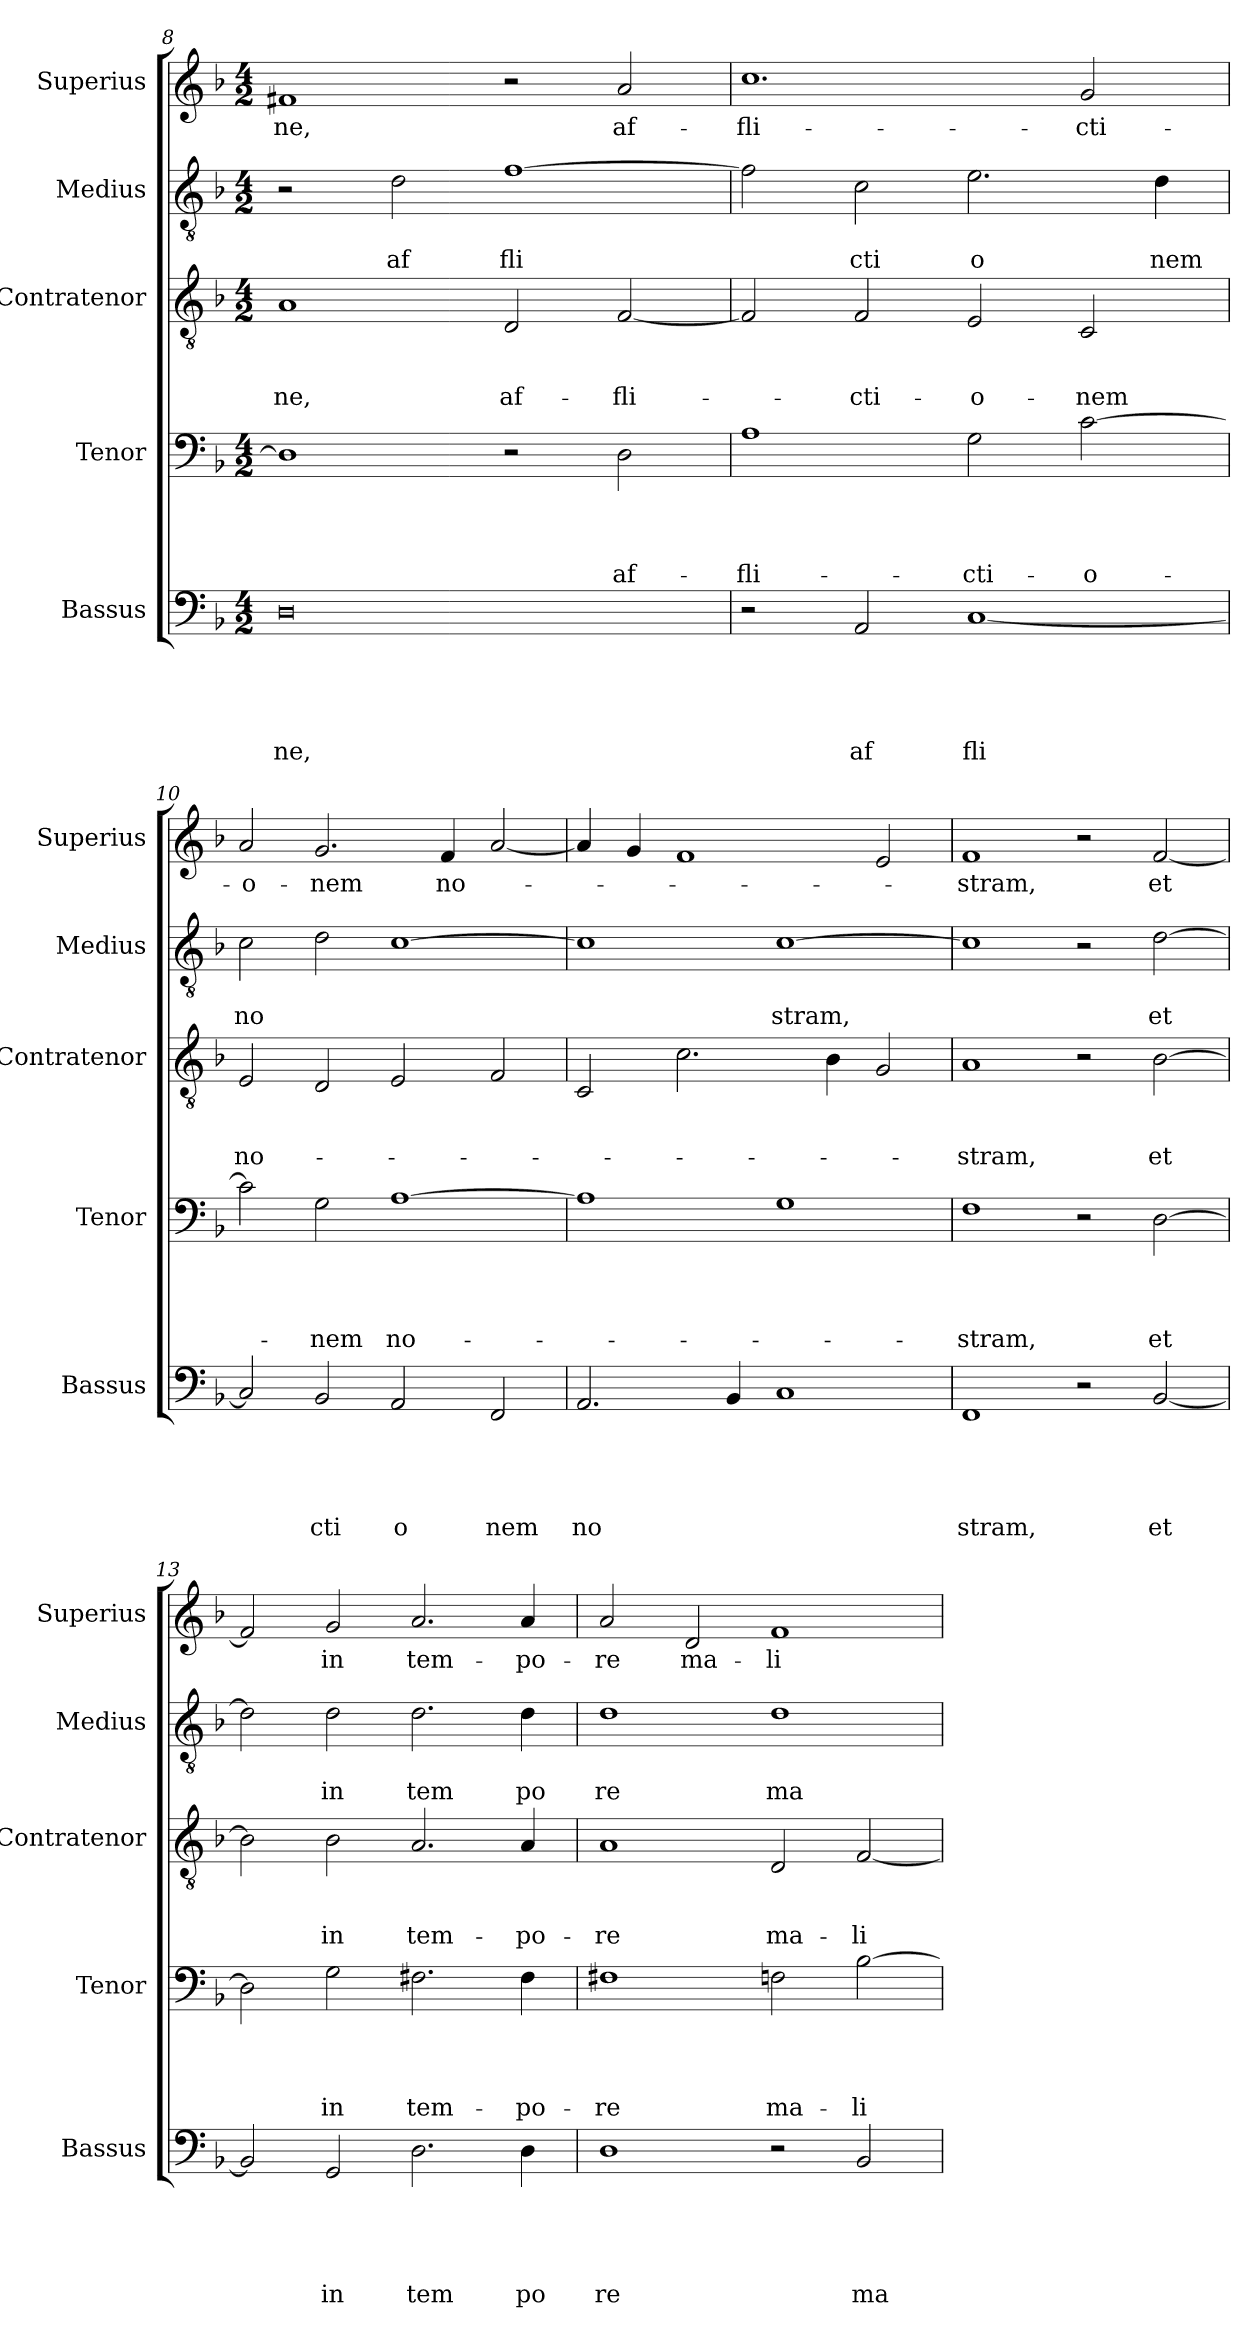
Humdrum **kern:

**kern	**text	**text	**text	**text	**text	**kern	**text	**text	**text	**text	**kern	**text	**text	**text	**kern	**text	**text	**kern	**text
*part5	*part5	*part5	*part5	*part5	*part5	*part4	*part4	*part4	*part4	*part4	*part3	*part3	*part3	*part3	*part2	*part2	*part2	*part1	*part1
*staff5	*staff5	*staff5	*staff5	*staff5	*staff5	*staff4	*staff4	*staff4	*staff4	*staff4	*staff3	*staff3	*staff3	*staff3	*staff2	*staff2	*staff2	*staff1	*staff1
*I"Bassus	*	*	*	*	*	*I"Tenor	*	*	*	*	*I"Contratenor	*	*	*	*I"Medius	*	*	*I"Superius	*
*I'Bassus	*	*	*	*	*	*I'Tenor	*	*	*	*	*I'Contratenor	*	*	*	*I'Medius	*	*	*I'Superius	*
!!LO:LB:g=z
*clefF4	*	*	*	*	*	*clefF4	*	*	*	*	*clefGv2	*	*	*	*clefGv2	*	*	*clefG2	*
*k[b-]	*	*	*	*	*	*k[b-]	*	*	*	*	*k[b-]	*	*	*	*k[b-]	*	*	*k[b-]	*
*F:	*	*	*	*	*	*F:	*	*	*	*	*F:	*	*	*	*F:	*	*	*F:	*
*M4/2	*	*	*	*	*	*M4/2	*	*	*	*	*M4/2	*	*	*	*M4/2	*	*	*M4/2	*
=8	=8	=8	=8	=8	=8	=8	=8	=8	=8	=8	=8	=8	=8	=8	=8	=8	=8	=8	=8
!	!	!	!	!	!LO:LY:b	!	!	!	!	!	!	!	!	!LO:LY:b	!	!	!	!	!LO:LY:b
0D	.	.	.	.	ne,	1D]	.	.	.	.	1A	.	.	ne,	2r	.	.	1f#X	ne,
!	!	!	!	!	!	!	!	!	!	!	!	!	!	!	!	!	!LO:LY:b	!	!
.	.	.	.	.	.	.	.	.	.	.	.	.	.	.	2d\	.	af	.	.
!	!	!	!	!	!	!	!	!	!	!	!	!	!	!LO:LY:b	!	!	!LO:LY:b	!	!
.	.	.	.	.	.	2r	.	.	.	.	2D/	.	.	af-	[>1f	.	fli	2r	.
!	!	!	!	!	!	!	!	!	!	!LO:LY:b	!	!	!	!LO:LY:b	!	!	!	!	!LO:LY:b
.	.	.	.	.	.	2D\	.	.	.	af-	[<2F/	.	.	-fli-	.	.	.	2a/	af-
=9	=9	=9	=9	=9	=9	=9	=9	=9	=9	=9	=9	=9	=9	=9	=9	=9	=9	=9	=9
!	!	!	!	!	!	!	!	!	!	!LO:LY:b	!	!	!	!	!	!	!	!	!LO:LY:b
2r	.	.	.	.	.	1A	.	.	.	-fli-	2F/]	.	.	.	2f\]	.	.	1.cc	-fli-
!	!	!	!	!	!LO:LY:b	!	!	!	!	!	!	!	!	!LO:LY:b	!	!	!LO:LY:b	!	!
2AA/	.	.	.	.	af	.	.	.	.	.	2F/	.	.	-cti-	2c\	.	cti	.	.
!	!	!	!	!	!LO:LY:b	!	!	!	!	!LO:LY:b	!	!	!	!LO:LY:b	!	!	!LO:LY:b	!	!
[<1C	.	.	.	.	fli	2G\	.	.	.	-cti-	2E/	.	.	-o-	2.e\	.	o	.	.
!	!	!	!	!	!	!	!	!	!	!LO:LY:b	!	!	!	!LO:LY:b	!	!	!	!	!LO:LY:b
.	.	.	.	.	.	[>2c\	.	.	.	-o-	2C/	.	.	-nem	.	.	.	2g/	-cti-
!	!	!	!	!	!	!	!	!	!	!	!	!	!	!	!	!	!LO:LY:b	!	!
.	.	.	.	.	.	.	.	.	.	.	.	.	.	.	4d\	.	nem	.	.
=10	=10	=10	=10	=10	=10	=10	=10	=10	=10	=10	=10	=10	=10	=10	=10	=10	=10	=10	=10
!	!	!	!	!	!	!	!	!	!	!	!	!	!	!LO:LY:b	!	!	!LO:LY:b	!	!LO:LY:b
2C/]	.	.	.	.	.	2c\]	.	.	.	.	2E/	.	.	no-	2c\	.	no	2a/	-o-
!	!	!	!	!	!LO:LY:b	!	!	!	!	!LO:LY:b	!	!	!	!	!	!	!	!	!LO:LY:b
2BB-/	.	.	.	.	cti	2G\	.	.	.	-nem	2D/	.	.	.	2d\	.	.	2.g/	-nem
!	!	!	!	!	!LO:LY:b	!	!	!	!	!LO:LY:b	!	!	!	!	!	!	!	!	!
2AA/	.	.	.	.	o	[>1A	.	.	.	no-	2E/	.	.	.	[>1c	.	.	.	.
!	!	!	!	!	!	!	!	!	!	!	!	!	!	!	!	!	!	!	!LO:LY:b
.	.	.	.	.	.	.	.	.	.	.	.	.	.	.	.	.	.	4f/	no-
!	!	!	!	!	!LO:LY:b	!	!	!	!	!	!	!	!	!	!	!	!	!	!
2FF/	.	.	.	.	nem	.	.	.	.	.	2F/	.	.	.	.	.	.	[<2a/	.
=11	=11	=11	=11	=11	=11	=11	=11	=11	=11	=11	=11	=11	=11	=11	=11	=11	=11	=11	=11
!	!	!	!	!	!LO:LY:b	!	!	!	!	!	!	!	!	!	!	!	!	!	!
2.AA/	.	.	.	.	no	1A]	.	.	.	.	2C/	.	.	.	1c]	.	.	4a/]	.
.	.	.	.	.	.	.	.	.	.	.	.	.	.	.	.	.	.	4g/	.
.	.	.	.	.	.	.	.	.	.	.	2.c\	.	.	.	.	.	.	1f	.
4BB-/	.	.	.	.	.	.	.	.	.	.	.	.	.	.	.	.	.	.	.
!	!	!	!	!	!	!	!	!	!	!	!	!	!	!	!	!	!LO:LY:b	!	!
1C	.	.	.	.	.	1G	.	.	.	.	.	.	.	.	[>1c	.	stram,	.	.
.	.	.	.	.	.	.	.	.	.	.	4B-\	.	.	.	.	.	.	.	.
.	.	.	.	.	.	.	.	.	.	.	2G/	.	.	.	.	.	.	2e/	.
=12	=12	=12	=12	=12	=12	=12	=12	=12	=12	=12	=12	=12	=12	=12	=12	=12	=12	=12	=12
!	!	!	!	!	!LO:LY:b	!	!	!	!	!LO:LY:b	!	!	!	!LO:LY:b	!	!	!	!	!LO:LY:b
1FF	.	.	.	.	stram,	1F	.	.	.	-stram,	1A	.	.	-stram,	1c]	.	.	1f	-stram,
2r	.	.	.	.	.	2r	.	.	.	.	2r	.	.	.	2r	.	.	2r	.
!	!	!	!	!	!LO:LY:b	!	!	!	!	!LO:LY:b	!	!	!	!LO:LY:b	!	!	!LO:LY:b	!	!LO:LY:b
[<2BB-/	.	.	.	.	et	[>2D\	.	.	.	et	[>2B-\	.	.	et	[>2d\	.	et	[<2f/	et
=13	=13	=13	=13	=13	=13	=13	=13	=13	=13	=13	=13	=13	=13	=13	=13	=13	=13	=13	=13
2BB-/]	.	.	.	.	.	2D\]	.	.	.	.	2B-\]	.	.	.	2d\]	.	.	2f/]	.
!	!	!	!	!	!LO:LY:b	!	!	!	!	!LO:LY:b	!	!	!	!LO:LY:b	!	!	!LO:LY:b	!	!LO:LY:b
2GG/	.	.	.	.	in	2G\	.	.	.	in	2B-\	.	.	in	2d\	.	in	2g/	in
!	!	!	!	!	!LO:LY:b	!	!	!	!	!LO:LY:b	!	!	!	!LO:LY:b	!	!	!LO:LY:b	!	!LO:LY:b
2.D\	.	.	.	.	tem	2.F#X\	.	.	.	tem-	2.A/	.	.	tem-	2.d\	.	tem	2.a/	tem-
!	!	!	!	!	!LO:LY:b	!	!	!	!	!LO:LY:b	!	!	!	!LO:LY:b	!	!	!LO:LY:b	!	!LO:LY:b
4D\	.	.	.	.	po	4F#\	.	.	.	-po-	4A/	.	.	-po-	4d\	.	po	4a/	-po-
=14	=14	=14	=14	=14	=14	=14	=14	=14	=14	=14	=14	=14	=14	=14	=14	=14	=14	=14	=14
!	!	!	!	!	!LO:LY:b	!	!	!	!	!LO:LY:b	!	!	!	!LO:LY:b	!	!	!LO:LY:b	!	!LO:LY:b
1D	.	.	.	.	re	1F#X	.	.	.	-re	1A	.	.	-re	1d	.	re	2a/	-re
!	!	!	!	!	!	!	!	!	!	!	!	!	!	!	!	!	!	!	!LO:LY:b
.	.	.	.	.	.	.	.	.	.	.	.	.	.	.	.	.	.	2d/	ma-
!	!	!	!	!	!	!	!	!	!	!LO:LY:b	!	!	!	!LO:LY:b	!	!	!LO:LY:b	!	!LO:LY:b
2r	.	.	.	.	.	2Fn\	.	.	.	ma-	2D/	.	.	ma-	1d	.	ma	1f	-li-
!	!	!	!	!	!LO:LY:b	!	!	!	!	!LO:LY:b	!	!	!	!LO:LY:b	!	!	!	!	!
2BB-/	.	.	.	.	ma	[>2B-\	.	.	.	-li-	[<2F/	.	.	-li-	.	.	.	.	.
=	=	=	=	=	=	=	=	=	=	=	=	=	=	=	=	=	=	=	=
*-	*-	*-	*-	*-	*-	*-	*-	*-	*-	*-	*-	*-	*-	*-	*-	*-	*-	*-	*-
